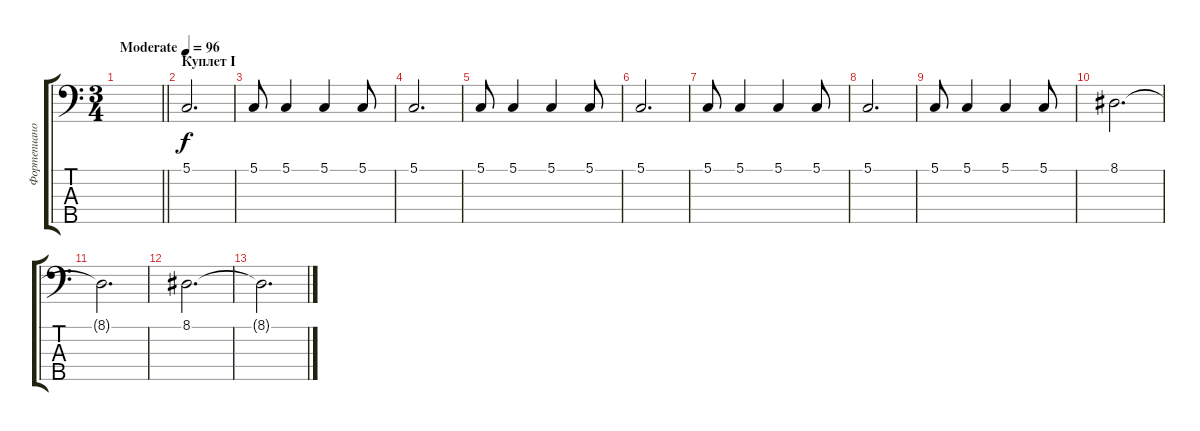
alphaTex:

\track ("Фортепиано (левая рука)" "Фортепиано") {instrument brightacousticpiano}
\staff {score tabs}
\tuning (G2 D2 A1 E1 B0) {hide}
\ts (3 4)
\tempo (96 "Moderate")
\clef f4
\barLineRight lightlight
\ks c
|
\section ("" "Куплет I")
5.1.2{d} |
5.1.8 5.1.4 5.1.4 5.1.8 |
5.1.2{d} |
5.1.8 5.1.4 5.1.4 5.1.8 |
5.1.2{d} |
5.1.8 5.1.4 5.1.4 5.1.8 |
5.1.2{d} |
5.1.8 5.1.4 5.1.4 5.1.8 |
8.1.2{d} |
8.1{t}.2{d} |
8.1.2{d} |
8.1{t}.2{d}
